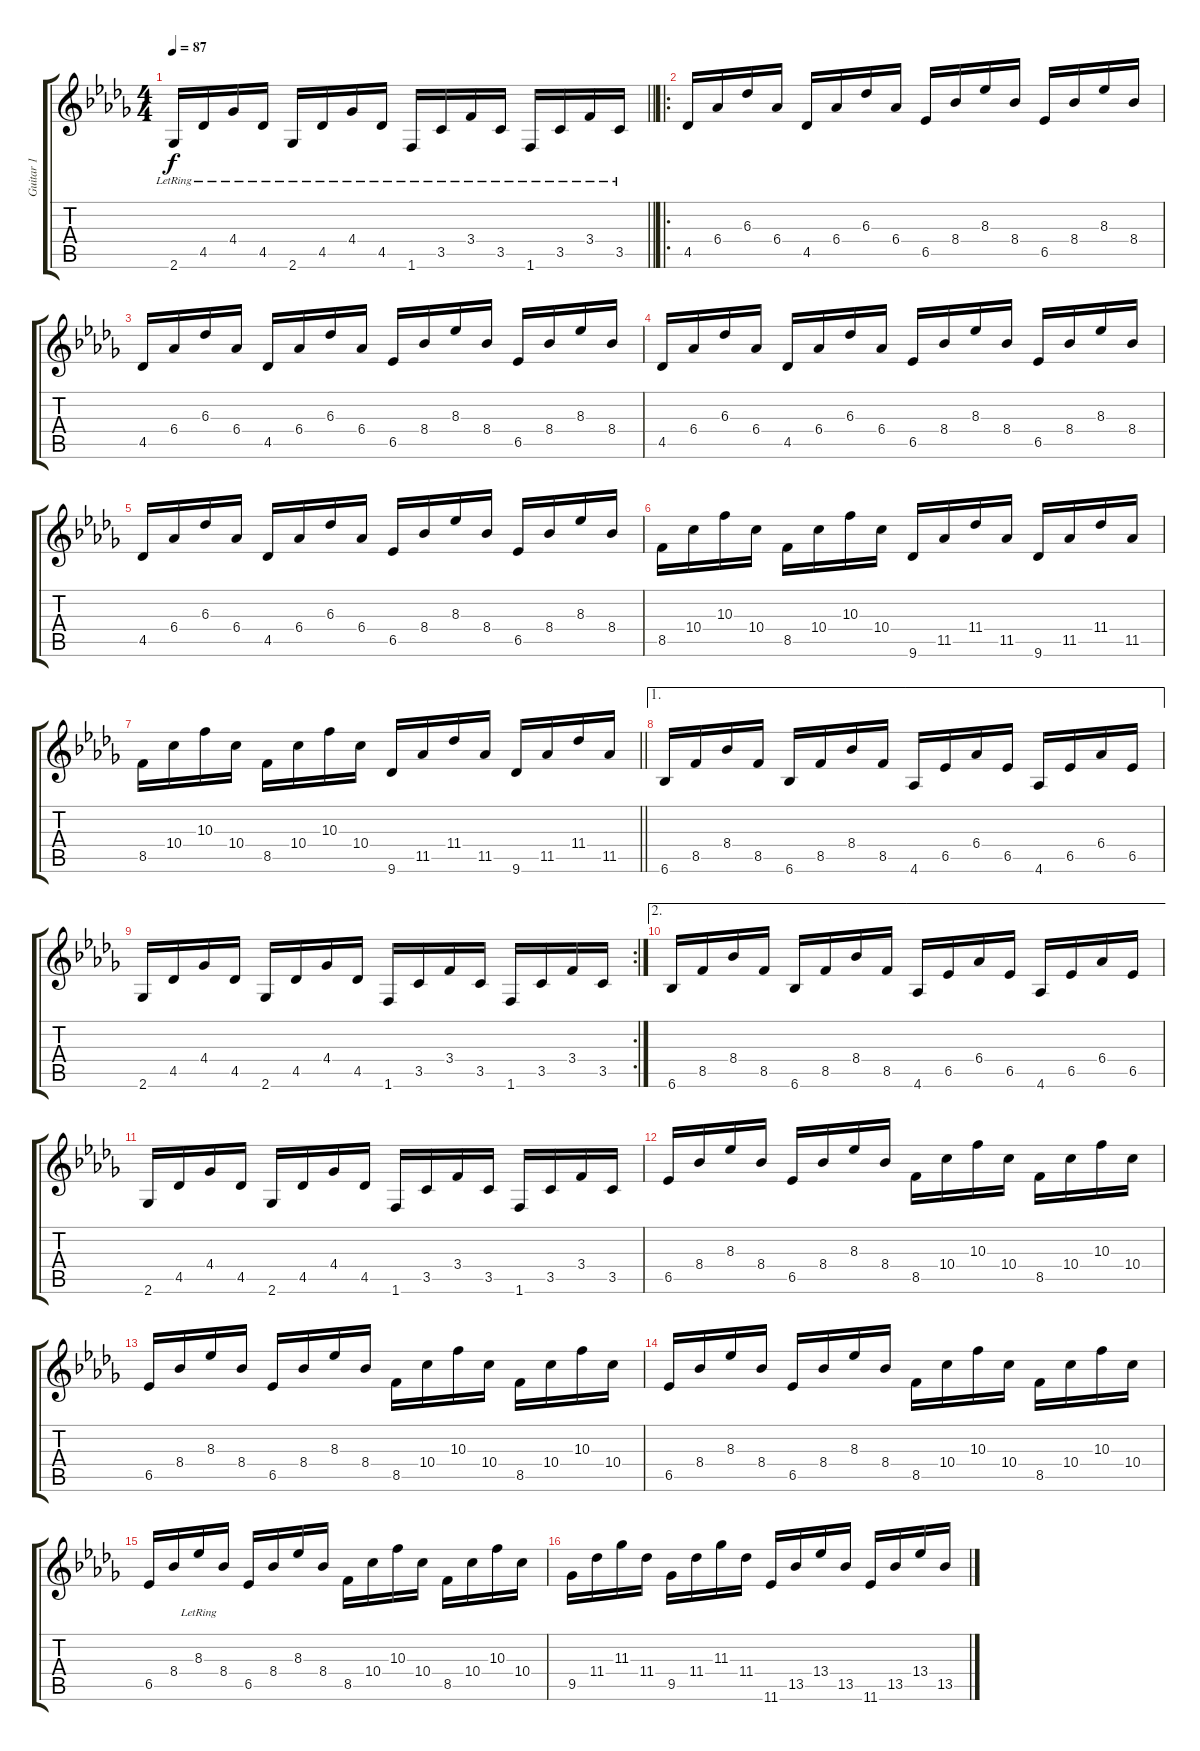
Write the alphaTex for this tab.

\track ("Guitar 1" "Guitar 1") {instrument distortionguitar}
\staff {score tabs}
\tuning (E4 B3 G3 D3 A2 E2) {hide}
\ts (4 4)
\tempo 87
\clef g2
\barLineRight lightlight
\ks db
2.6{lr}.16{dy f} 4.5{lr}.16 4.4{lr}.16 4.5{lr}.16 2.6{lr}.16 4.5{lr}.16 4.4{lr}.16 4.5{lr}.16 1.6{lr}.16 3.5{lr}.16 3.4{lr}.16 3.5{lr}.16 1.6{lr}.16 3.5{lr}.16 3.4{lr}.16 3.5{lr}.16 |
\ro
4.5.16{instrument overdrivenguitar} 6.4.16 6.3.16 6.4.16 4.5.16 6.4.16 6.3.16 6.4.16 6.5.16 8.4.16 8.3.16 8.4.16 6.5.16 8.4.16 8.3.16 8.4.16 |
4.5.16 6.4.16 6.3.16 6.4.16 4.5.16 6.4.16 6.3.16 6.4.16 6.5.16 8.4.16 8.3.16 8.4.16 6.5.16 8.4.16 8.3.16 8.4.16 |
4.5.16 6.4.16 6.3.16 6.4.16 4.5.16 6.4.16 6.3.16 6.4.16 6.5.16 8.4.16 8.3.16 8.4.16 6.5.16 8.4.16 8.3.16 8.4.16 |
4.5.16 6.4.16 6.3.16 6.4.16 4.5.16 6.4.16 6.3.16 6.4.16 6.5.16 8.4.16 8.3.16 8.4.16 6.5.16 8.4.16 8.3.16 8.4.16 |
8.5.16 10.4.16 10.3.16 10.4.16 8.5.16 10.4.16 10.3.16 10.4.16 9.6.16 11.5.16 11.4.16 11.5.16 9.6.16 11.5.16 11.4.16 11.5.16 |
\barLineRight lightlight
8.5.16 10.4.16 10.3.16 10.4.16 8.5.16 10.4.16 10.3.16 10.4.16 9.6.16 11.5.16 11.4.16 11.5.16 9.6.16 11.5.16 11.4.16 11.5.16 |
\ae 1
6.6.16 8.5.16 8.4.16 8.5.16 6.6.16 8.5.16 8.4.16 8.5.16 4.6.16 6.5.16 6.4.16 6.5.16 4.6.16 6.5.16 6.4.16 6.5.16 |
\rc 2
2.6.16 4.5.16 4.4.16 4.5.16 2.6.16 4.5.16 4.4.16 4.5.16 1.6.16 3.5.16 3.4.16 3.5.16 1.6.16 3.5.16 3.4.16 3.5.16 |
\ae 2
6.6.16 8.5.16 8.4.16 8.5.16 6.6.16 8.5.16 8.4.16 8.5.16 4.6.16 6.5.16 6.4.16 6.5.16 4.6.16 6.5.16 6.4.16 6.5.16 |
2.6.16 4.5.16 4.4.16 4.5.16 2.6.16 4.5.16 4.4.16 4.5.16 1.6.16 3.5.16 3.4.16 3.5.16 1.6.16 3.5.16 3.4.16 3.5.16 |
6.5.16{volume 16} 8.4.16 8.3.16 8.4.16 6.5.16 8.4.16 8.3.16 8.4.16 8.5.16 10.4.16 10.3.16 10.4.16 8.5.16 10.4.16 10.3.16 10.4.16 |
6.5.16 8.4.16 8.3.16 8.4.16 6.5.16 8.4.16 8.3.16 8.4.16 8.5.16 10.4.16 10.3.16 10.4.16 8.5.16 10.4.16 10.3.16 10.4.16 |
6.5.16 8.4.16 8.3.16 8.4.16 6.5.16 8.4.16 8.3.16 8.4.16 8.5.16 10.4.16 10.3.16 10.4.16 8.5.16 10.4.16 10.3.16 10.4.16 |
6.5.16 8.4.16 8.3{lr}.16 8.4.16 6.5.16 8.4.16 8.3.16 8.4.16 8.5.16 10.4.16 10.3.16 10.4.16 8.5.16 10.4.16 10.3.16 10.4.16 |
9.5.16 11.4.16 11.3.16 11.4.16 9.5.16 11.4.16 11.3.16 11.4.16 11.6.16 13.5.16 13.4.16 13.5.16 11.6.16 13.5.16 13.4.16 13.5.16
